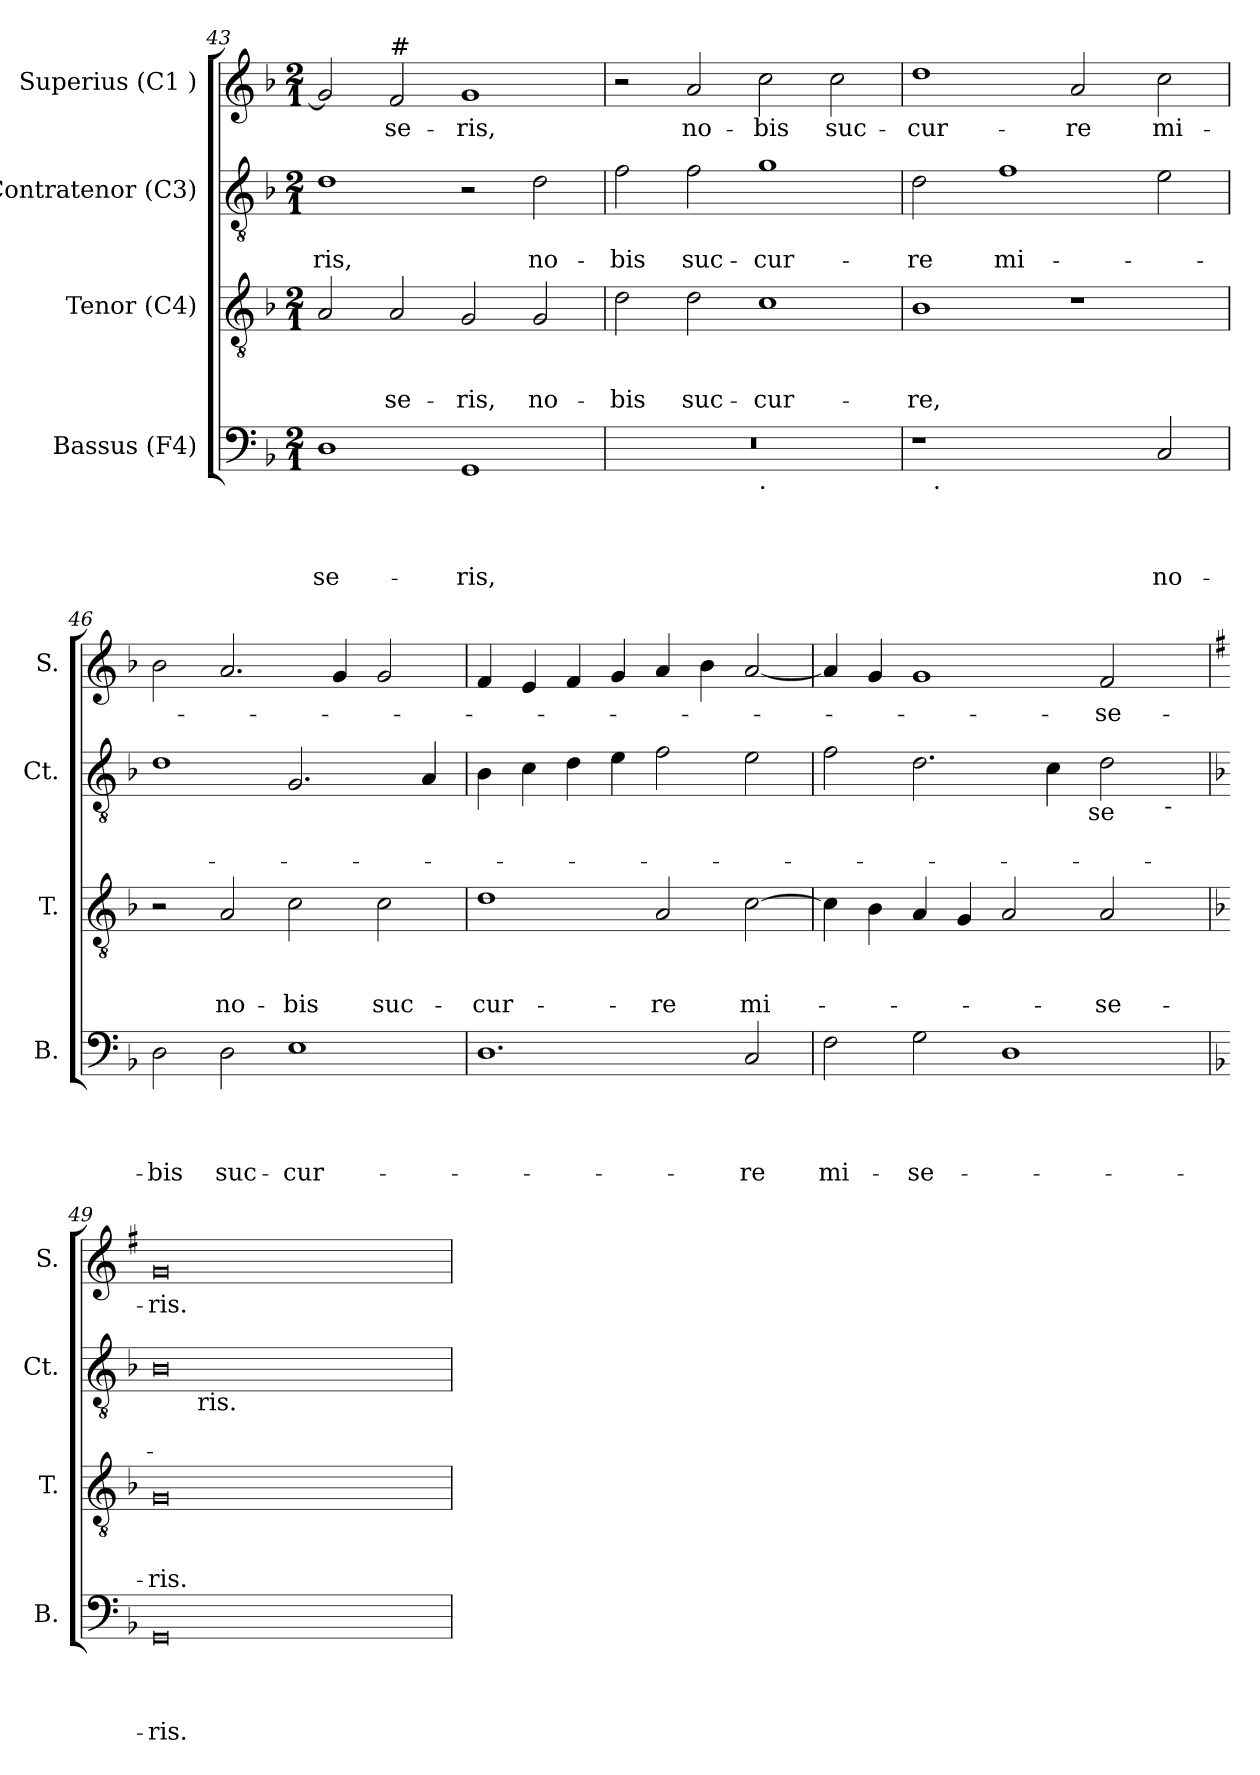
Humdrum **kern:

**kern	**text	**text	**text	**text	**kern	**text	**text	**text	**kern	**text	**text	**kern	**text
*part4	*part4	*part4	*part4	*part4	*part3	*part3	*part3	*part3	*part2	*part2	*part2	*part1	*part1
*staff4	*staff4	*staff4	*staff4	*staff4	*staff3	*staff3	*staff3	*staff3	*staff2	*staff2	*staff2	*staff1	*staff1
*I"Bassus (F4)	*	*	*	*	*I"Tenor (C4)	*	*	*	*I"Contratenor (C3)	*	*	*I"Superius (C1 )	*
*I'B.	*	*	*	*	*I'T.	*	*	*	*I'Ct.	*	*	*I'S.	*
!!LO:LB:g=z
*clefF4	*	*	*	*	*clefGv2	*	*	*	*clefGv2	*	*	*clefG2	*
*k[b-]	*	*	*	*	*k[b-]	*	*	*	*k[b-]	*	*	*k[b-]	*
*F:	*	*	*	*	*F:	*	*	*	*F:	*	*	*F:	*
*M2/1	*	*	*	*	*M2/1	*	*	*	*M2/1	*	*	*M2/1	*
=43	=43	=43	=43	=43	=43	=43	=43	=43	=43	=43	=43	=43	=43
!	!	!	!	!LO:LY:b:rj	!	!	!	!	!	!	!LO:LY:b	!	!
1D	.	.	.	-se-	2A/	.	.	.	1d	.	-ris,	2g/]	.
!	!	!	!	!	!	!	!	!	!	!	!	!LO:TX:a:t=#	!
!	!	!	!	!	!	!	!	!LO:LY:b	!	!	!	!	!LO:LY:b
.	.	.	.	.	2A/	.	.	-se-	.	.	.	2f/	-se-
!	!	!	!	!LO:LY:b	!	!	!	!LO:LY:b	!	!	!	!	!LO:LY:b
1GG	.	.	.	-ris,	2G/	.	.	-ris,	2r	.	.	1g	-ris,
!	!	!	!	!	!	!	!	!LO:LY:b	!	!	!LO:LY:b	!	!
.	.	.	.	.	2G/	.	.	no-	2d\	.	no-	.	.
=44	=44	=44	=44	=44	=44	=44	=44	=44	=44	=44	=44	=44	=44
!	!	!	!	!	!	!	!	!LO:LY:b	!	!	!LO:LY:b	!	!
*^	*	*	*	*	*	*	*	*	*	*	*	*	*
0r	1ryy	.	.	.	.	2d\	.	.	-bis	2f\	.	-bis	2r	.
!	!	!	!	!	!	!	!	!	!LO:LY:b	!	!	!LO:LY:b	!	!LO:LY:b
.	.	.	.	.	.	2d\	.	.	suc-	2f\	.	suc-	2a/	no-
!	!LO:TX:b:t=.	!	!	!	!	!	!	!	!	!	!	!	!	!
!	!	!	!	!	!	!	!	!	!LO:LY:b	!	!	!LO:LY:b	!	!LO:LY:b
.	1ryy	.	.	.	.	1c	.	.	-cur-	1g	.	-cur-	2cc\	-bis
!	!	!	!	!	!	!	!	!	!	!	!	!	!	!LO:LY:b
.	.	.	.	.	.	.	.	.	.	.	.	.	2cc\	suc-
=45	=45	=45	=45	=45	=45	=45	=45	=45	=45	=45	=45	=45	=45	=45
!	!	!	!	!	!	!	!	!	!LO:LY:b	!	!	!LO:LY:b	!	!LO:LY:b
1r	16ryy	.	.	.	.	1B-	.	.	-re,	2d\	.	-re	1dd	-cur-
!	!LO:TX:b:t=.	!	!	!	!	!	!	!	!	!	!	!	!	!
.	1ryy	.	.	.	.	.	.	.	.	.	.	.	.	.
!	!	!	!	!	!	!	!	!	!	!	!	!LO:LY:b	!	!
.	.	.	.	.	.	.	.	.	.	1f	.	mi-	.	.
!	!	!	!	!	!	!	!	!	!	!	!	!	!	!LO:LY:b
2ryy	.	.	.	.	.	1r	.	.	.	.	.	.	2a/	-re
.	2...ryy	.	.	.	.	.	.	.	.	.	.	.	.	.
!	!	!	!	!	!LO:LY:b	!	!	!	!	!	!	!	!	!LO:LY:b
2C/	.	.	.	.	no-	.	.	.	.	2e\	.	.	2cc\	mi-
!!LO:PB:g=z
=46	=46	=46	=46	=46	=46	=46	=46	=46	=46	=46	=46	=46	=46	=46
!	!	!	!	!	!LO:LY:b	!	!	!	!	!	!	!	!	!
*v	*v	*	*	*	*	*	*	*	*	*	*	*	*	*
2D\	.	.	.	-bis	2r	.	.	.	1d	.	.	2b-\	.
!	!	!	!	!LO:LY:b	!	!	!	!LO:LY:b	!	!	!	!	!
2D\	.	.	.	suc-	2A/	.	.	no-	.	.	.	2.a/	.
!	!	!	!	!LO:LY:b	!	!	!	!LO:LY:b	!	!	!	!	!
1E	.	.	.	-cur-	2c\	.	.	-bis	2.G/	.	.	.	.
.	.	.	.	.	.	.	.	.	.	.	.	4g/	.
!	!	!	!	!	!	!	!	!LO:LY:b	!	!	!	!	!
.	.	.	.	.	2c\	.	.	suc-	.	.	.	2g/	.
.	.	.	.	.	.	.	.	.	4A/	.	.	.	.
=47	=47	=47	=47	=47	=47	=47	=47	=47	=47	=47	=47	=47	=47
!	!	!	!	!	!	!	!	!LO:LY:b	!	!	!	!	!
1.D	.	.	.	.	1d	.	.	-cur-	4B-\	.	.	4f/	.
.	.	.	.	.	.	.	.	.	4c\	.	.	4e/	.
.	.	.	.	.	.	.	.	.	4d\	.	.	4f/	.
.	.	.	.	.	.	.	.	.	4e\	.	.	4g/	.
!	!	!	!	!	!	!	!	!LO:LY:b	!	!	!	!	!
.	.	.	.	.	2A/	.	.	-re	2f\	.	.	4a/	.
.	.	.	.	.	.	.	.	.	.	.	.	4b-\	.
!	!	!	!	!LO:LY:b	!	!	!	!LO:LY:b	!	!	!	!	!
2C/	.	.	.	-re	[>2c\	.	.	mi-	2e\	.	.	[<2a/	.
=48	=48	=48	=48	=48	=48	=48	=48	=48	=48	=48	=48	=48	=48
!	!	!	!	!LO:LY:b	!	!	!	!	!	!	!	!	!
*	*	*	*	*	*	*	*	*	*^	*	*	*	*
*	*	*	*	*	*	*	*	*	*	*^	*	*	*	*
2F\	.	.	.	mi-	4c\]	.	.	.	2f\	1ryy	1ryy	.	.	4a/]	.
.	.	.	.	.	4B-\	.	.	.	.	.	.	.	.	4g/	.
!	!	!	!	!LO:LY:b	!	!	!	!	!	!	!	!	!	!	!
2G\	.	.	.	-se-	4A/	.	.	.	2.d\	.	.	.	.	1g	.
.	.	.	.	.	4G/	.	.	.	.	.	.	.	.	.	.
1D	.	.	.	.	2A/	.	.	.	.	4...ryy	2ryy	.	.	.	.
.	.	.	.	.	.	.	.	.	4c\	.	.	.	.	.	.
!	!	!	!	!	!	!	!	!	!	!LO:TX:b:t=se	!	!	!	!	!
.	.	.	.	.	.	.	.	.	.	2ryy	.	.	.	.	.
!	!	!	!	!	!	!	!	!LO:LY:b	!	!	!	!	!	!	!LO:LY:b
.	.	.	.	.	2A/	.	.	-se-	2d\	.	4ryy	.	.	2f/	-se-
.	.	.	.	.	.	.	.	.	.	.	16ryy	.	.	.	.
!	!	!	!	!	!	!	!	!	!	!	!LO:TX:b:t=-	!	!	!	!
.	.	.	.	.	.	.	.	.	.	.	8.ryy	.	.	.	.
.	.	.	.	.	.	.	.	.	.	32ryy	.	.	.	.	.
*	*	*	*	*	*	*	*	*	*v	*v	*v	*	*	*	*
=49	=49	=49	=49	=49	=49	=49	=49	=49	=49	=49	=49	=49	=49
*	*	*	*	*	*	*	*	*	*	*	*	*k[f#]	*
*	*	*	*	*	*	*	*	*	*	*	*	*G:	*
*	*	*	*	*	*	*	*	*	*^	*	*	*	*
*	*	*	*	*	*	*	*	*	*	*^	*	*	*	*
!	!	!	!	!LO:LY:b	!	!	!	!LO:LY:b	!	!	!	!	!	!	!LO:LY:b
*	*	*	*	*	*	*	*	*	*	*v	*v	*	*	*	*
0GG	.	.	.	-ris.	0G	.	.	-ris.	0B-	8ryy	.	.	0g	-ris.
.	.	.	.	.	.	.	.	.	.	32ryy	.	.	.	.
!	!	!	!	!	!	!	!	!	!	!LO:TX:b:t=ris.	!	!	!	!
.	.	.	.	.	.	.	.	.	.	1ryy	.	.	.	.
.	.	.	.	.	.	.	.	.	.	2ryy	.	.	.	.
.	.	.	.	.	.	.	.	.	.	4ryy	.	.	.	.
.	.	.	.	.	.	.	.	.	.	16.ryy	.	.	.	.
*	*	*	*	*	*	*	*	*	*v	*v	*	*	*	*
=	=	=	=	=	=	=	=	=	=	=	=	=	=
*-	*-	*-	*-	*-	*-	*-	*-	*-	*-	*-	*-	*-	*-
